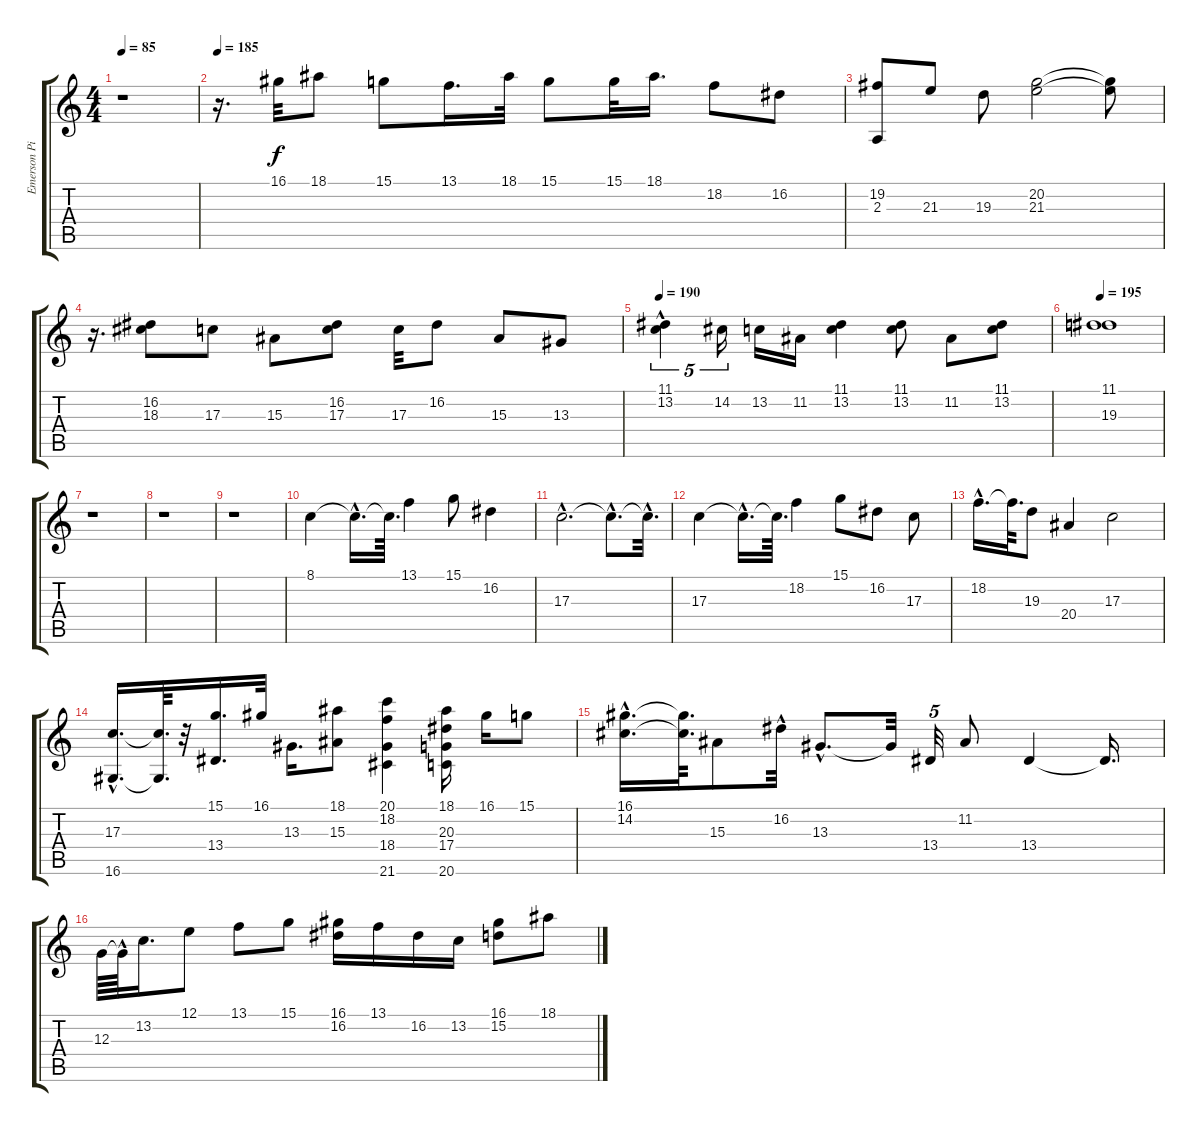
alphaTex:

\track ("Emerson Piano RH" "Emerson Pi") {instrument acousticgrandpiano}
\staff {score tabs}
\tuning (E4 B3 G3 D3 A2 E2) {hide}
\ts (4 4)
\tempo 85
\clef g2
\ks c
r.1{dy f} |
\tempo 185
r.16{d} 16.1.32 18.1.8 15.1.8 13.1.16{d} 18.1.32 15.1.8 15.1.32 18.1.16{d} 18.2.8 16.2.8 |
(19.2 2.3).8 21.3.8 19.3.8 (20.2 21.3).2 (20.2{t} 21.3{t}).8 |
r.16{d} (16.2 18.3).8 17.3.8 15.3.8 (16.2 17.3).8 17.3.32 16.2.8 15.3.8 13.3.8 |
\tempo 190
(11.1{hac} 13.2{hac}).4{tu (5 4)} 14.2.16{tu (5 4)} 13.2.16 11.2.16 (11.1 13.2).4 (11.1 13.2).8 11.2.8 (11.1 13.2).8 |
\tempo 195
(11.1 19.3).1 |
r.1 |
r.1 |
r.1 |
8.1.4 8.1{hac t}.16{d} 8.1{t}.64{d} 13.1.4 15.1.8 16.2.4 |
17.3{hac}.2{d} 17.3{hac t}.8{d} 17.3{hac t}.32{d} |
17.3.4 17.3{hac t}.16{d} 17.3{t}.64{d} 18.2.4 15.1.8 16.2.8 17.3.8 |
18.2{hac}.16{d} 18.2{t}.64{d} 19.3.8 20.4.4 17.3.2 |
(17.3{hac} 16.6{hac}).16{d} (17.3{t} 16.6{t}).64{d} r.32 (15.1 13.4).16{d} 16.1.32 13.3.16{d} (18.1 15.3).8 (20.1 18.2 18.4 21.6).4 (18.1 20.3 17.4 20.6).16 16.1.16 15.1.8 |
(16.1{hac} 14.2{hac}).16{d} (16.1{t} 14.2{t}).64{d} 15.3.8 16.2{hac}.32 13.3{hac}.8{d} 13.3{t}.32 13.4.32{tu (5 4)} 11.2.8 13.4.4 13.4{t}.16{d} |
12.3.64 12.3{hac t}.64 13.2.16{d} 12.1.8 13.1.8 15.1.8 (16.1 16.2).16 13.1.16 16.2.16 13.2.16 (16.1 15.2).8 18.1.8
